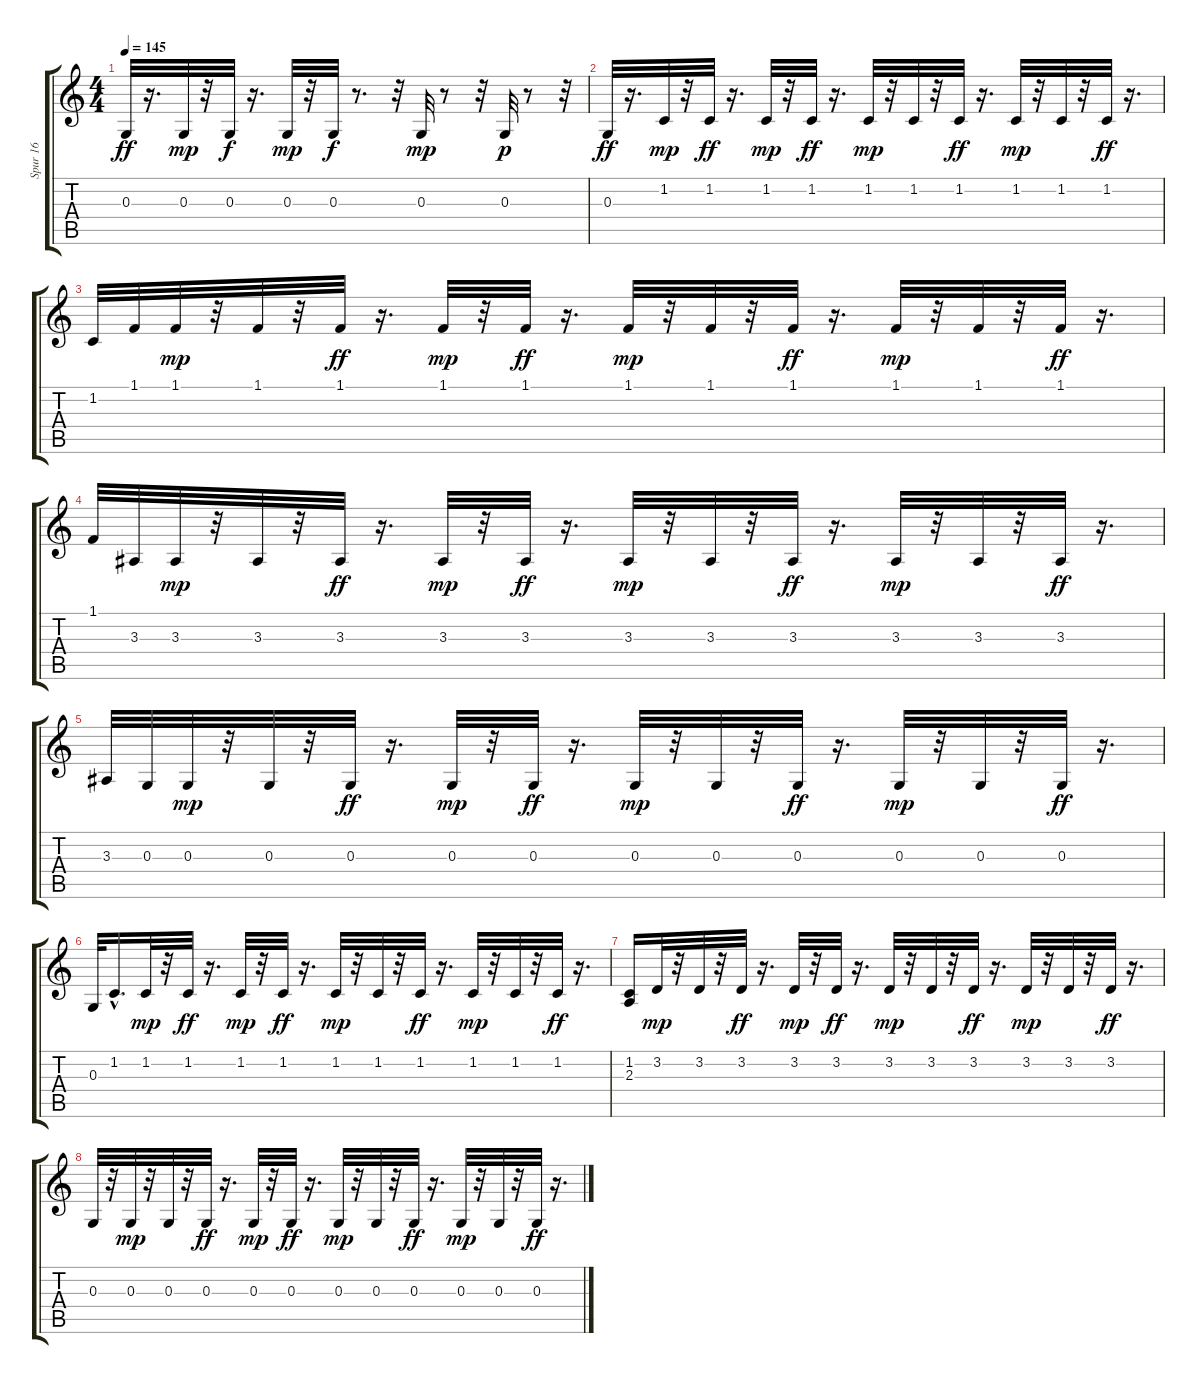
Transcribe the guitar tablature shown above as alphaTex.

\track ("Spur 16" "Spur 16") {instrument lead8bassandlead}
\staff {score tabs}
\tuning (E4 B3 G3 D3 A2 E2) {hide}
\ts (4 4)
\tempo 145
\clef g2
\ks c
0.3.32{dy ff balance 2} r.16{d} 0.3.32{dy mp balance 10} r.32 0.3.32{dy f balance 2} r.16{d} 0.3.32{dy mp balance 10} r.32 0.3.32{dy f balance 2} r.8{d} r.32 0.3.32{dy mp balance 10} r.8 r.32 0.3.32{dy p balance 15} r.8 r.32 |
0.3.32{dy ff balance 2} r.16{d} 1.2.32{dy mp balance 10} r.32 1.2.32{dy ff balance 2} r.16{d} 1.2.32{dy mp balance 10} r.32 1.2.32{dy ff balance 2} r.16{d} 1.2.32{dy mp balance 6} r.32 1.2.32{balance 14} r.32 1.2.32{dy ff balance 0} r.16{d} 1.2.32{dy mp balance 10} r.32 1.2.32{balance 14} r.32 1.2.32{dy ff balance 15} r.16{d} |
1.2.32{balance 10} 1.1.32 1.1.32{dy mp} r.32 1.1.32{balance 2} r.32 1.1.32{dy ff balance 8} r.16{d} 1.1.32{dy mp balance 10} r.32 1.1.32{dy ff balance 5} r.16{d} 1.1.32{dy mp balance 10} r.32 1.1.32{balance 15} r.32 1.1.32{dy ff balance 1} r.16{d} 1.1.32{dy mp balance 10} r.32 1.1.32{balance 2} r.32 1.1.32{dy ff balance 1} r.16{d} |
1.1.32{balance 2} 3.3.32 3.3.32{dy mp} r.32 3.3.32{balance 10} r.32 3.3.32{dy ff balance 2} r.16{d} 3.3.32{dy mp balance 10} r.32 3.3.32{dy ff balance 2} r.16{d} 3.3.32{dy mp balance 10} r.32 3.3.32{balance 16} r.32 3.3.32{dy ff balance 1} r.16{d} 3.3.32{dy mp balance 10} r.32 3.3.32{balance 14} r.32 3.3.32{dy ff balance 15} r.16{d} |
3.3.32{balance 10} 0.3.32 0.3.32{dy mp} r.32 0.3.32{balance 2} r.32 0.3.32{dy ff balance 8} r.16{d} 0.3.32{dy mp balance 10} r.32 0.3.32{dy ff balance 5} r.16{d} 0.3.32{dy mp balance 10} r.32 0.3.32{balance 14} r.32 0.3.32{dy ff balance 2} r.16{d} 0.3.32{dy mp balance 10} r.32 0.3.32{balance 2} r.32 0.3.32{dy ff balance 1} r.16{d} |
0.3.32{balance 2} 1.2{hac}.16{d} 1.2.32{dy mp balance 10} r.32 1.2.32{dy ff balance 2} r.16{d} 1.2.32{dy mp balance 10} r.32 1.2.32{dy ff balance 2} r.16{d} 1.2.32{dy mp balance 6} r.32 1.2.32{balance 14} r.32 1.2.32{dy ff balance 0} r.16{d} 1.2.32{dy mp balance 10} r.32 1.2.32{balance 14} r.32 1.2.32{dy ff balance 15} r.16{d} |
(1.2 2.3).16{balance 10} 3.2.32{dy mp} r.32 3.2.32{balance 2} r.32 3.2.32{dy ff balance 8} r.16{d} 3.2.32{dy mp balance 10} r.32 3.2.32{dy ff balance 5} r.16{d} 3.2.32{dy mp balance 10} r.32 3.2.32{balance 15} r.32 3.2.32{dy ff balance 1} r.16{d} 3.2.32{dy mp balance 10} r.32 3.2.32{balance 2} r.32 3.2.32{dy ff balance 1} r.16{d} |
0.3.32{balance 2} r.32 0.3.32{dy mp} r.32 0.3.32{balance 10} r.32 0.3.32{dy ff balance 2} r.16{d} 0.3.32{dy mp balance 10} r.32 0.3.32{dy ff balance 2} r.16{d} 0.3.32{dy mp balance 10} r.32 0.3.32{balance 16} r.32 0.3.32{dy ff balance 1} r.16{d} 0.3.32{dy mp balance 10} r.32 0.3.32{balance 14} r.32 0.3.32{dy ff balance 15} r.16{d}
